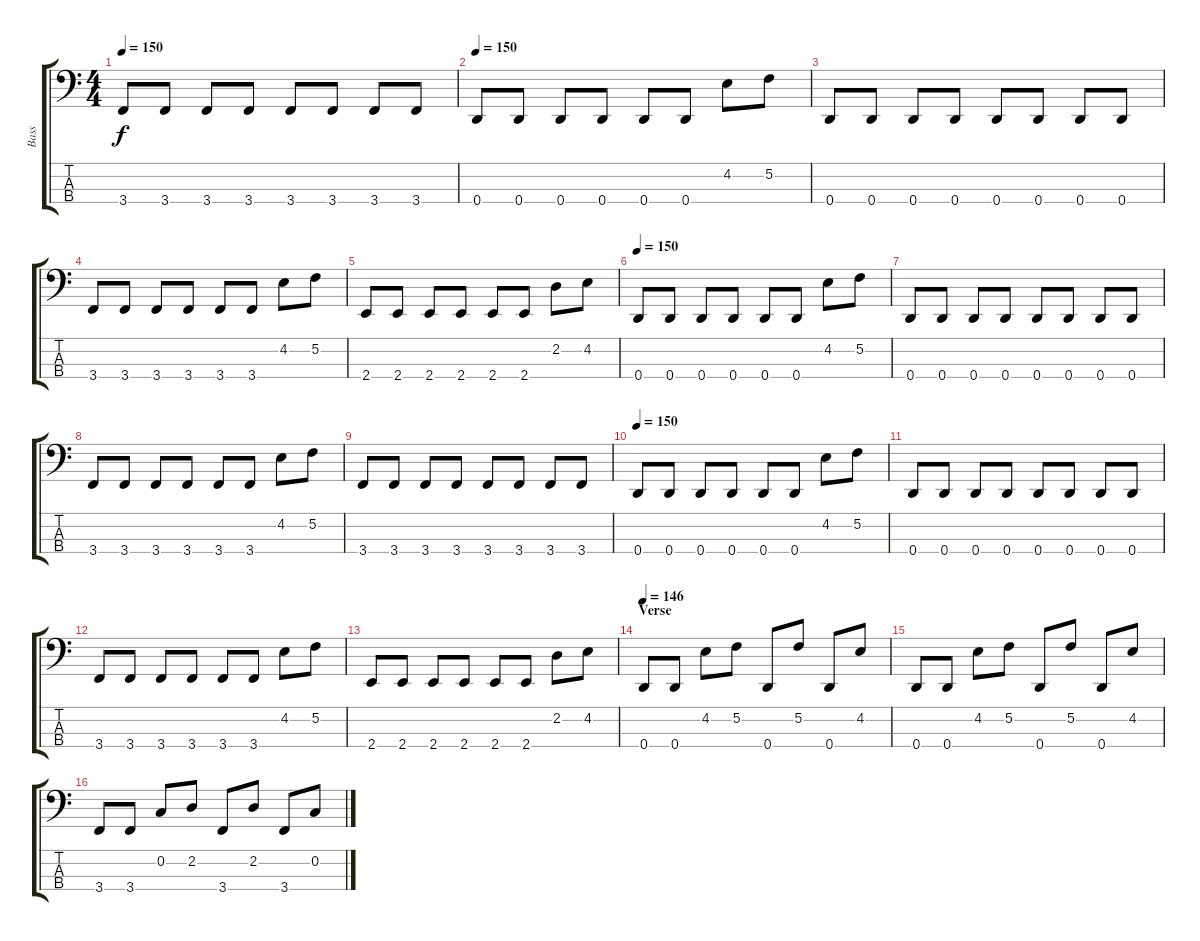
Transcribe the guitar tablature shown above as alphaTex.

\track ("Bass" "Bass") {instrument electricbasspick}
\staff {score tabs}
\tuning (F2 C2 G1 D1) {hide}
\ts (4 4)
\tempo 150
\clef f4
\ks c
3.4.8{dy f} 3.4.8 3.4.8 3.4.8 3.4.8 3.4.8 3.4.8 3.4.8 |
\tempo 150
0.4.8 0.4.8 0.4.8 0.4.8 0.4.8 0.4.8 4.2.8 5.2.8 |
0.4.8 0.4.8 0.4.8 0.4.8 0.4.8 0.4.8 0.4.8 0.4.8 |
3.4.8 3.4.8 3.4.8 3.4.8 3.4.8 3.4.8 4.2.8 5.2.8 |
2.4.8 2.4.8 2.4.8 2.4.8 2.4.8 2.4.8 2.2.8 4.2.8 |
\tempo 150
0.4.8 0.4.8 0.4.8 0.4.8 0.4.8 0.4.8 4.2.8 5.2.8 |
0.4.8 0.4.8 0.4.8 0.4.8 0.4.8 0.4.8 0.4.8 0.4.8 |
3.4.8 3.4.8 3.4.8 3.4.8 3.4.8 3.4.8 4.2.8 5.2.8 |
3.4.8 3.4.8 3.4.8 3.4.8 3.4.8 3.4.8 3.4.8 3.4.8 |
\tempo 150
0.4.8 0.4.8 0.4.8 0.4.8 0.4.8 0.4.8 4.2.8 5.2.8 |
0.4.8 0.4.8 0.4.8 0.4.8 0.4.8 0.4.8 0.4.8 0.4.8 |
3.4.8 3.4.8 3.4.8 3.4.8 3.4.8 3.4.8 4.2.8 5.2.8 |
2.4.8 2.4.8 2.4.8 2.4.8 2.4.8 2.4.8 2.2.8 4.2.8 |
\section ("" "Verse")
\tempo 146
0.4.8 0.4.8 4.2.8 5.2.8 0.4.8 5.2.8 0.4.8 4.2.8 |
0.4.8 0.4.8 4.2.8 5.2.8 0.4.8 5.2.8 0.4.8 4.2.8 |
3.4.8 3.4.8 0.2.8 2.2.8 3.4.8 2.2.8 3.4.8 0.2.8
